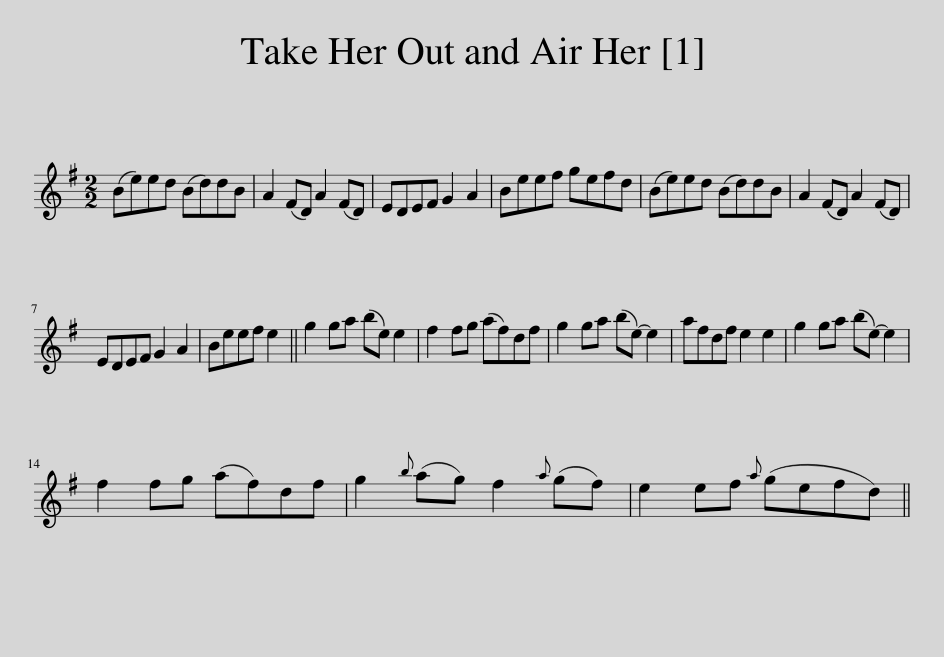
X:1
L:1/8
M:2/2
I:linebreak $
K:Emin
V:1 treble
V:1
 (Be)ed (Bd)dB | A2 (FD) A2 (FD) | EDEF G2 A2 | Beef gefd | (Be)ed (Bd)dB | %5
 A2 (FD) A2 (FD) |$ EDEF G2 A2 | Beef e2 || g2 ga (be) e2 | f2 fg (af)df | %10
 g2 ga (be-) e2 | afdf e2 e2 | g2 ga (be-) e2 |$ f2 fg (af)df | g2{b} (ag) f2{a} (gf) | %15
 e2 ef{a} (gefd) || %16
